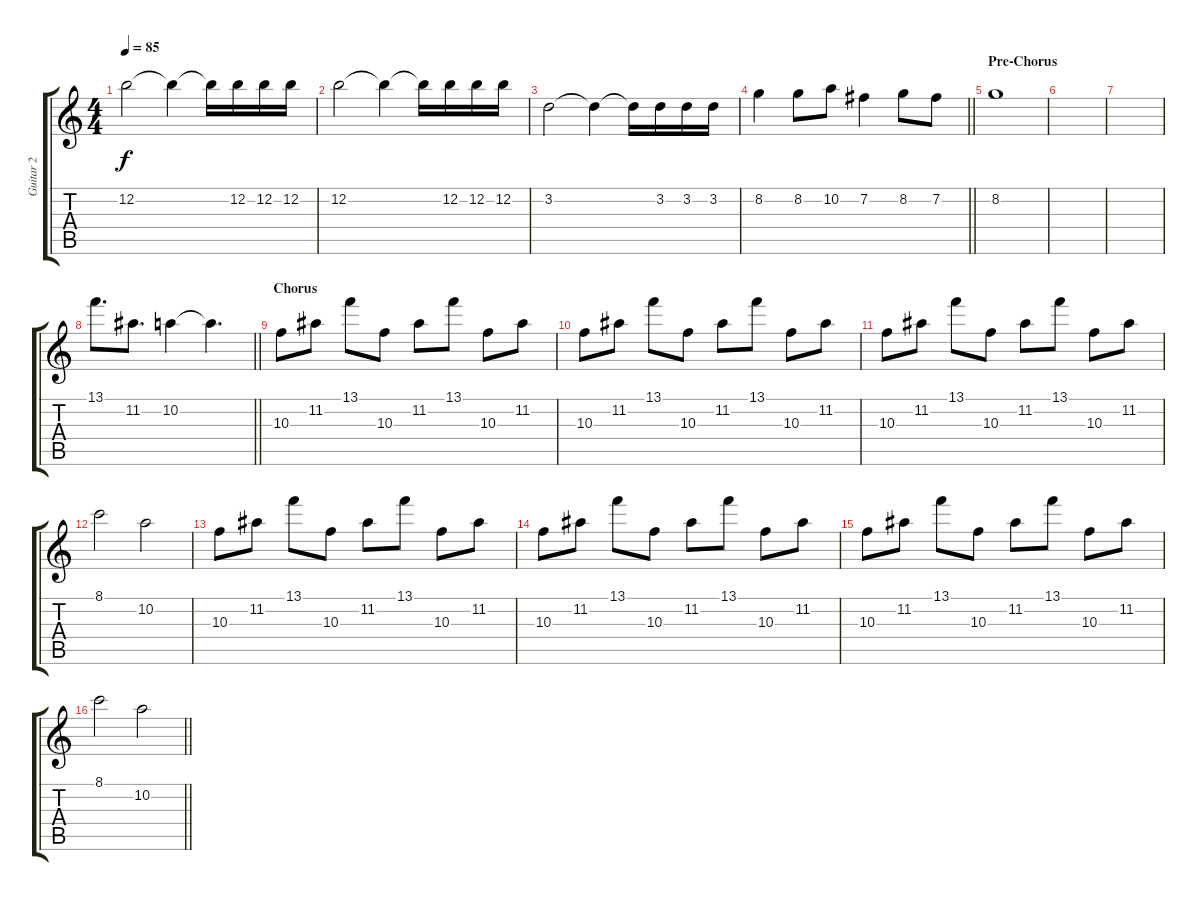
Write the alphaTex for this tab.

\track ("Guitar 2" "Guitar 2") {instrument overdrivenguitar}
\staff {score tabs}
\tuning (E4 B3 G3 D3 A2 E2) {hide}
\ts (4 4)
\tempo 85
\clef g2
\ks c
12.2.2{dy f instrument electricguitarclean} 12.2{t}.4 12.2{t}.16 12.2.16 12.2.16 12.2.16 |
12.2.2 12.2{t}.4 12.2{t}.16 12.2.16 12.2.16 12.2.16 |
3.2.2 3.2{t}.4 3.2{t}.16 3.2.16 3.2.16 3.2.16 |
\barLineRight lightlight
8.2.4 8.2.8 10.2.8 7.2.4 8.2.8 7.2.8 |
\section ("" "Pre-Chorus")
8.2.1 |
|
|
\barLineRight lightlight
13.1.8{d instrument overdrivenguitar} 11.2.8{d} 10.2.4 10.2{t}.4{d} |
\section ("" "Chorus")
10.3.8 11.2.8 13.1.8 10.3.8 11.2.8 13.1.8 10.3.8 11.2.8 |
10.3.8 11.2.8 13.1.8 10.3.8 11.2.8 13.1.8 10.3.8 11.2.8 |
10.3.8 11.2.8 13.1.8 10.3.8 11.2.8 13.1.8 10.3.8 11.2.8 |
8.1.2 10.2.2 |
10.3.8 11.2.8 13.1.8 10.3.8 11.2.8 13.1.8 10.3.8 11.2.8 |
10.3.8 11.2.8 13.1.8 10.3.8 11.2.8 13.1.8 10.3.8 11.2.8 |
10.3.8 11.2.8 13.1.8 10.3.8 11.2.8 13.1.8 10.3.8 11.2.8 |
\barLineRight lightlight
8.1.2 10.2.2
